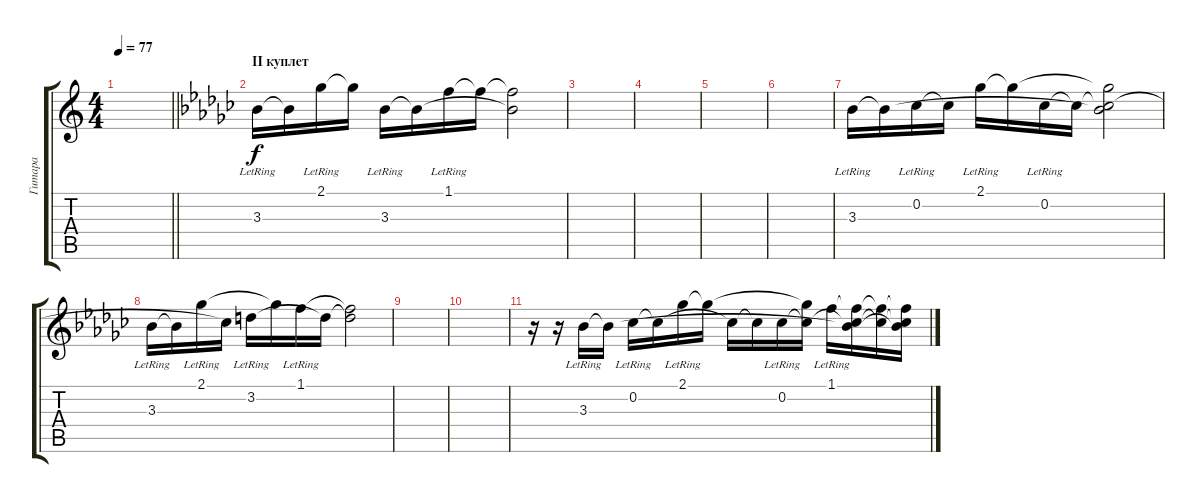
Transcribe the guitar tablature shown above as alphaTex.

\track ("Гитара" "Гитара") {instrument acousticguitarsteel}
\staff {score tabs}
\tuning (E4 B3 G3 D3 A2 E2) {hide}
\ts (4 4)
\tempo 77
\clef g2
\barLineRight lightlight
\ks c
|
\section ("" "II куплет")
\ks ebminor
3.3{lr}.16 3.3{t}.16 2.1{lr}.16 2.1{t}.16 3.3{lr}.16 3.3{t}.16 1.1{lr}.16 1.1{t}.16 (1.1{t} 3.3{t}).2 |
|
|
|
|
3.3{lr}.16 3.3{t}.16 0.2{lr}.16 0.2{t}.16 2.1{lr}.16 2.1{t}.16 0.2{lr}.16 0.2{t}.16 (2.1{t} 0.2{t} 3.3{t}).2 |
3.3{lr}.16 3.3{t}.16 2.1{lr}.16 0.2{t}.16 3.2{lr}.16 2.1{t}.16 1.1{lr}.16 3.2{t}.16 (1.1{t} 3.2{t}).2 |
|
|
r.16 r.16 3.3{lr}.16 3.3{t}.16 0.2{lr}.16 0.2{t}.16 2.1{lr}.16 2.1{t}.16 0.2{t}.16 0.2{t}.16 0.2{lr}.16 (2.1{t} 0.2{t}).16 1.1{lr}.16 (1.1{t} 0.2{t} 3.3{t}).16 (1.1{t} 0.2{t}).16 (1.1{t} 0.2{t} 3.3{t}).16
